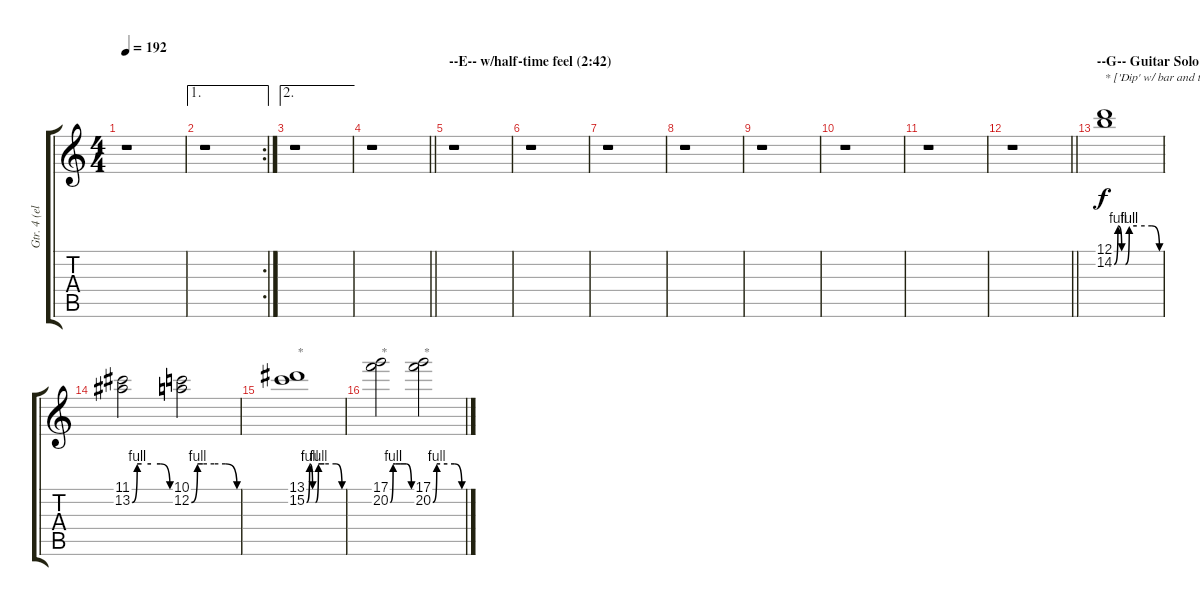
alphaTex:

\track ("Gtr. 4 (elec. w/dist.) [Solo]" "Gtr. 4 (el") {instrument distortionguitar}
\staff {score tabs}
\tuning (D4 A3 F3 C3 G2 C2) {hide}
\ts (4 4)
\tempo 192
\clef g2
\ks c
r.1{dy f} |
\ae 1
\rc 2
r.1 |
\ae 2
r.1 |
\barLineRight lightlight
r.1 |
\section ("" "--E-- w/half-time feel (2:42)")
r.1 |
r.1 |
r.1 |
r.1 |
r.1 |
r.1 |
r.1 |
\barLineRight lightlight
r.1 |
\section ("" "--G-- Guitar Solo (2:52)")
(12.1 14.2{be (custom 0 0 5 4 10 0 15 0 20 4 30 4 50 4 60 0)}).1{txt "* ['Dip' w/ bar and then dive]" volume 5} |
(11.1 13.2{be (custom 0 0 8 4 15 4 30 4 45 4 60 0)}).2 (10.1 12.2{be (custom 0 0 8 4 15 4 30 4 45 4 60 0)}).2 |
(13.1 15.2{be (custom 0 0 5 4 10 0 15 0 20 4 30 4 50 4 60 0)}).1{txt "*"} |
(17.1 20.2{be (custom 0 0 8 4 15 4 30 4 45 4 60 0)}).2{txt "*"} (17.1 20.2{be (custom 0 0 8 4 15 4 30 4 45 4 60 0)}).2{txt "*"}
